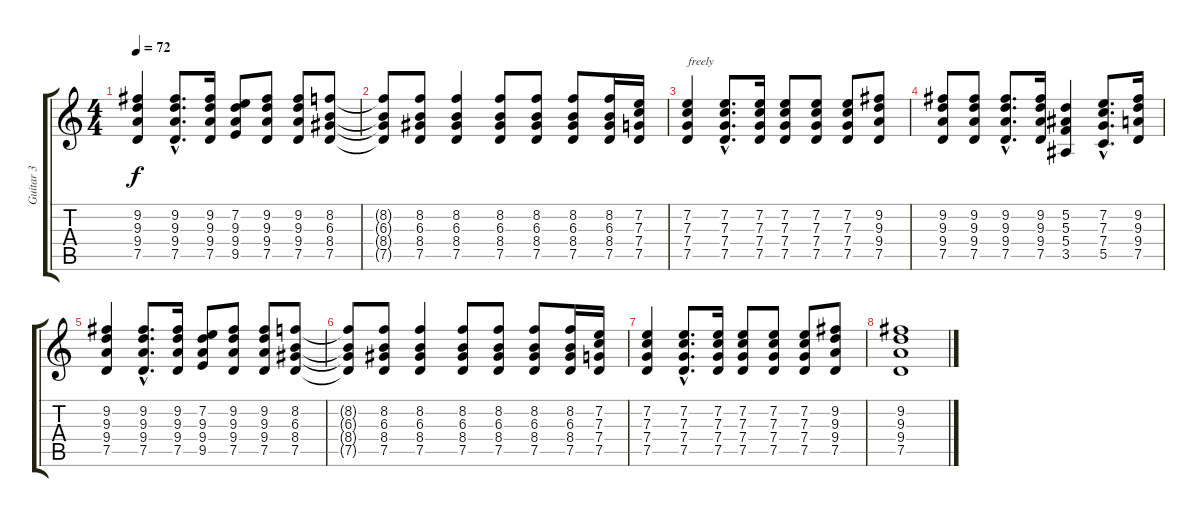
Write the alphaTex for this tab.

\track ("Guitar 3" "Guitar 3") {instrument electricguitarclean}
\staff {score tabs}
\tuning (D4 A3 F3 C3 G2 D2) {hide}
\ts (4 4)
\tempo 72
\clef g2
\ks c
(9.2 9.3 9.4 7.5).4{dy f} (9.2{hac} 9.3{hac} 9.4{hac} 7.5{hac}).8{d} (9.2 9.3 9.4 7.5).16 (7.2 9.3 9.4 9.5).8 (9.2 9.3 9.4 7.5).8 (9.2 9.3 9.4 7.5).8 (8.2 6.3 8.4 7.5).8 |
(8.2{t} 6.3{t} 8.4{t} 7.5{t}).8 (8.2 6.3 8.4 7.5).8 (8.2 6.3 8.4 7.5).4 (8.2 6.3 8.4 7.5).8 (8.2 6.3 8.4 7.5).8 (8.2 6.3 8.4 7.5).8 (8.2 6.3 8.4 7.5).16 (7.2 7.3 7.4 7.5).16 |
(7.2 7.3 7.4 7.5).4{txt "freely"} (7.2{hac} 7.3{hac} 7.4{hac} 7.5{hac}).8{d} (7.2 7.3 7.4 7.5).16 (7.2 7.3 7.4 7.5).8 (7.2 7.3 7.4 7.5).8 (7.2 7.3 7.4 7.5).8 (9.2 9.3 9.4 7.5).8 |
(9.2 9.3 9.4 7.5).8 (9.2 9.3 9.4 7.5).8 (9.2{hac} 9.3{hac} 9.4{hac} 7.5{hac}).8{d} (9.2 9.3 9.4 7.5).16 (5.2 5.3 5.4 3.5).4 (7.2{hac} 7.3{hac} 7.4{hac} 5.5{hac}).8{d} (9.2 9.3 9.4 7.5).16 |
(9.2 9.3 9.4 7.5).4 (9.2{hac} 9.3{hac} 9.4{hac} 7.5{hac}).8{d} (9.2 9.3 9.4 7.5).16 (7.2 9.3 9.4 9.5).8 (9.2 9.3 9.4 7.5).8 (9.2 9.3 9.4 7.5).8 (8.2 6.3 8.4 7.5).8 |
(8.2{t} 6.3{t} 8.4{t} 7.5{t}).8 (8.2 6.3 8.4 7.5).8 (8.2 6.3 8.4 7.5).4 (8.2 6.3 8.4 7.5).8 (8.2 6.3 8.4 7.5).8 (8.2 6.3 8.4 7.5).8 (8.2 6.3 8.4 7.5).16 (7.2 7.3 7.4 7.5).16 |
(7.2 7.3 7.4 7.5).4 (7.2{hac} 7.3{hac} 7.4{hac} 7.5{hac}).8{d} (7.2 7.3 7.4 7.5).16 (7.2 7.3 7.4 7.5).8 (7.2 7.3 7.4 7.5).8 (7.2 7.3 7.4 7.5).8 (9.2 9.3 9.4 7.5).8 |
(9.2 9.3 9.4 7.5).1
